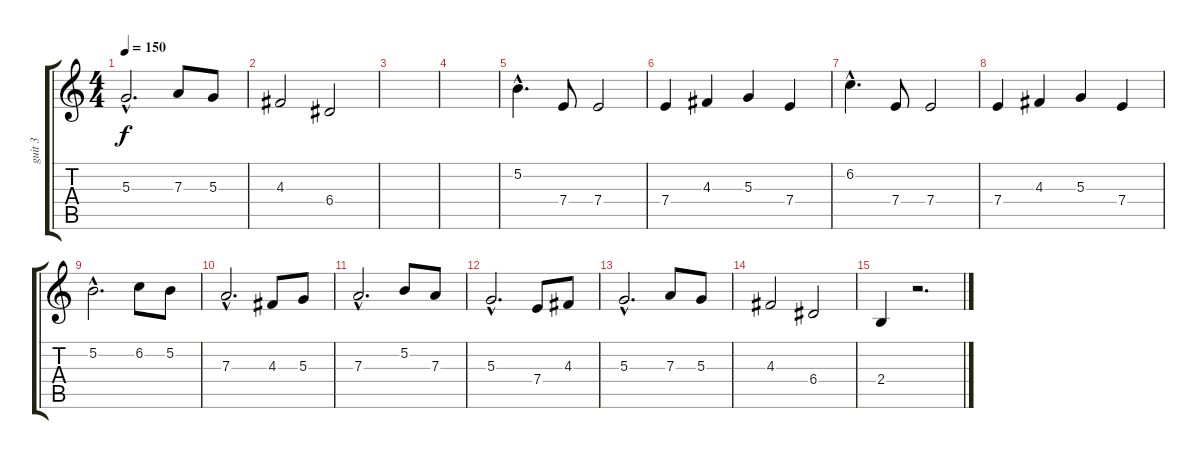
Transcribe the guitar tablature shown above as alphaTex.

\track ("guit 3" "guit 3") {instrument distortionguitar}
\staff {score tabs}
\tuning (B3 Gb3 D3 A2 E2 B1) {hide}
\ts (4 4)
\tempo 150
\clef g2
\ks c
5.3{hac}.2{d dy f} 7.3.8 5.3.8 |
4.3.2 6.4.2 |
|
|
5.2{hac}.4{d} 7.4.8 7.4.2 |
7.4.4 4.3.4 5.3.4 7.4.4 |
6.2{hac}.4{d} 7.4.8 7.4.2 |
7.4.4 4.3.4 5.3.4 7.4.4 |
5.2{hac}.2{d} 6.2.8 5.2.8 |
7.3{hac}.2{d} 4.3.8 5.3.8 |
7.3{hac}.2{d} 5.2.8 7.3.8 |
5.3{hac}.2{d} 7.4.8 4.3.8 |
5.3{hac}.2{d} 7.3.8 5.3.8 |
4.3.2 6.4.2 |
2.4.4 r.2{d}
